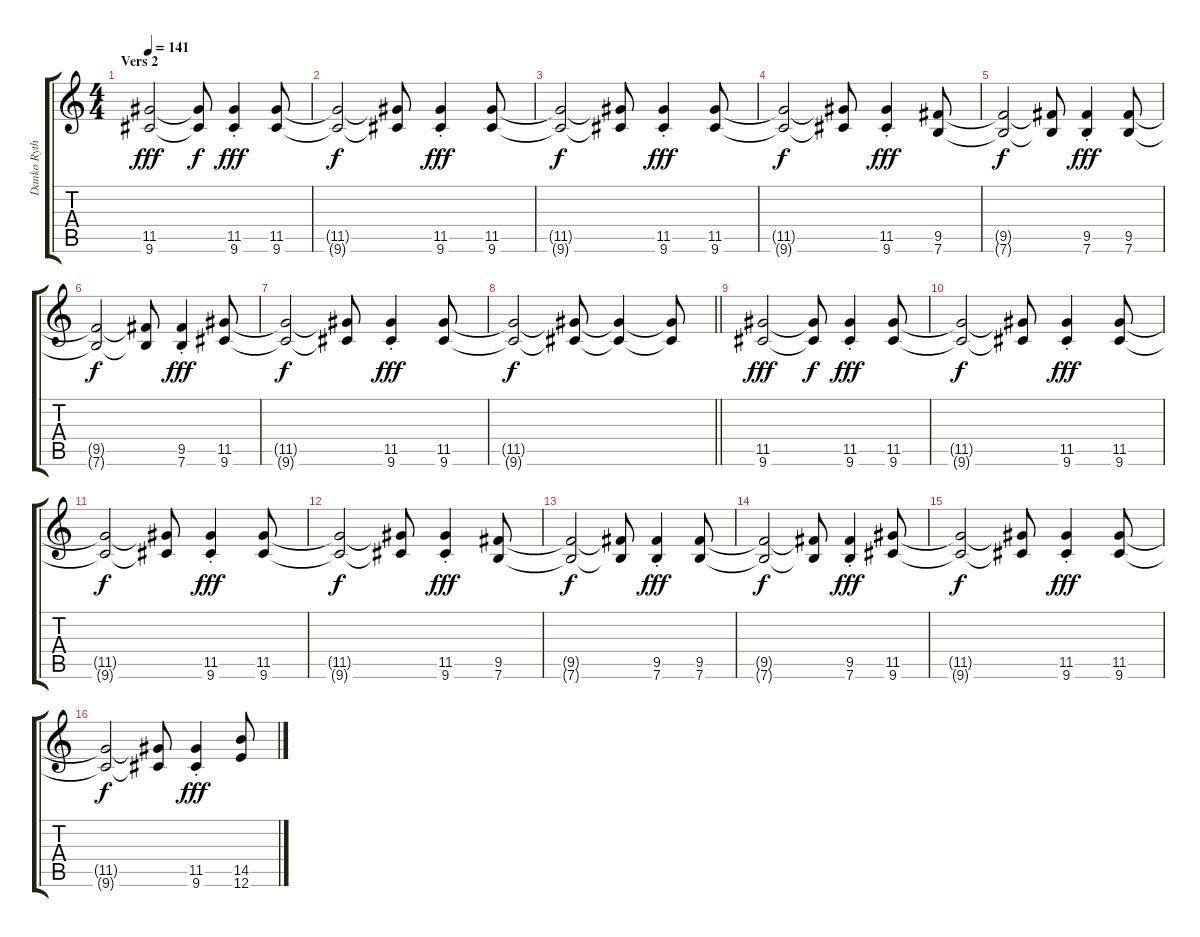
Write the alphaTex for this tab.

\track ("Danko Rythm Guitar" "Danko Ryth") {instrument overdrivenguitar}
\staff {score tabs}
\tuning (E4 B3 G3 D3 A2 E2) {hide}
\ts (4 4)
\section ("" "Vers 2")
\tempo 141
\clef g2
\ks c
(11.5 9.6).2{dy fff} (11.5{t} 9.6{t}).8{dy f} (11.5{st} 9.6{st}).4{dy fff} (11.5 9.6).8 |
(11.5{t} 9.6{t}).2{dy f} (11.5{t} 9.6{t}).8 (11.5{st} 9.6{st}).4{dy fff} (11.5 9.6).8 |
(11.5{t} 9.6{t}).2{dy f} (11.5{t} 9.6{t}).8 (11.5{st} 9.6{st}).4{dy fff} (11.5 9.6).8 |
(11.5{t} 9.6{t}).2{dy f} (11.5{t} 9.6{t}).8 (11.5{st} 9.6{st}).4{dy fff} (9.5 7.6).8 |
(9.5{t} 7.6{t}).2{dy f} (9.5{t} 7.6{t}).8 (9.5{st} 7.6{st}).4{dy fff} (9.5 7.6).8 |
(9.5{t} 7.6{t}).2{dy f} (9.5{t} 7.6{t}).8 (9.5{st} 7.6{st}).4{dy fff} (11.5 9.6).8 |
(11.5{t} 9.6{t}).2{dy f} (11.5{t} 9.6{t}).8 (11.5{st} 9.6{st}).4{dy fff} (11.5 9.6).8 |
\barLineRight lightlight
(11.5{t} 9.6{t}).2{dy f} (11.5{t} 9.6{t}).8 (11.5{t} 9.6{t}).4 (11.5{t} 9.6{t}).8 |
(11.5 9.6).2{dy fff} (11.5{t} 9.6{t}).8{dy f} (11.5{st} 9.6{st}).4{dy fff} (11.5 9.6).8 |
(11.5{t} 9.6{t}).2{dy f} (11.5{t} 9.6{t}).8 (11.5{st} 9.6{st}).4{dy fff} (11.5 9.6).8 |
(11.5{t} 9.6{t}).2{dy f} (11.5{t} 9.6{t}).8 (11.5{st} 9.6{st}).4{dy fff} (11.5 9.6).8 |
(11.5{t} 9.6{t}).2{dy f} (11.5{t} 9.6{t}).8 (11.5{st} 9.6{st}).4{dy fff} (9.5 7.6).8 |
(9.5{t} 7.6{t}).2{dy f} (9.5{t} 7.6{t}).8 (9.5{st} 7.6{st}).4{dy fff} (9.5 7.6).8 |
(9.5{t} 7.6{t}).2{dy f} (9.5{t} 7.6{t}).8 (9.5{st} 7.6{st}).4{dy fff} (11.5 9.6).8 |
(11.5{t} 9.6{t}).2{dy f} (11.5{t} 9.6{t}).8 (11.5{st} 9.6{st}).4{dy fff} (11.5 9.6).8 |
(11.5{t} 9.6{t}).2{dy f} (11.5{t} 9.6{t}).8 (11.5{st} 9.6{st}).4{dy fff} (14.5 12.6).8
